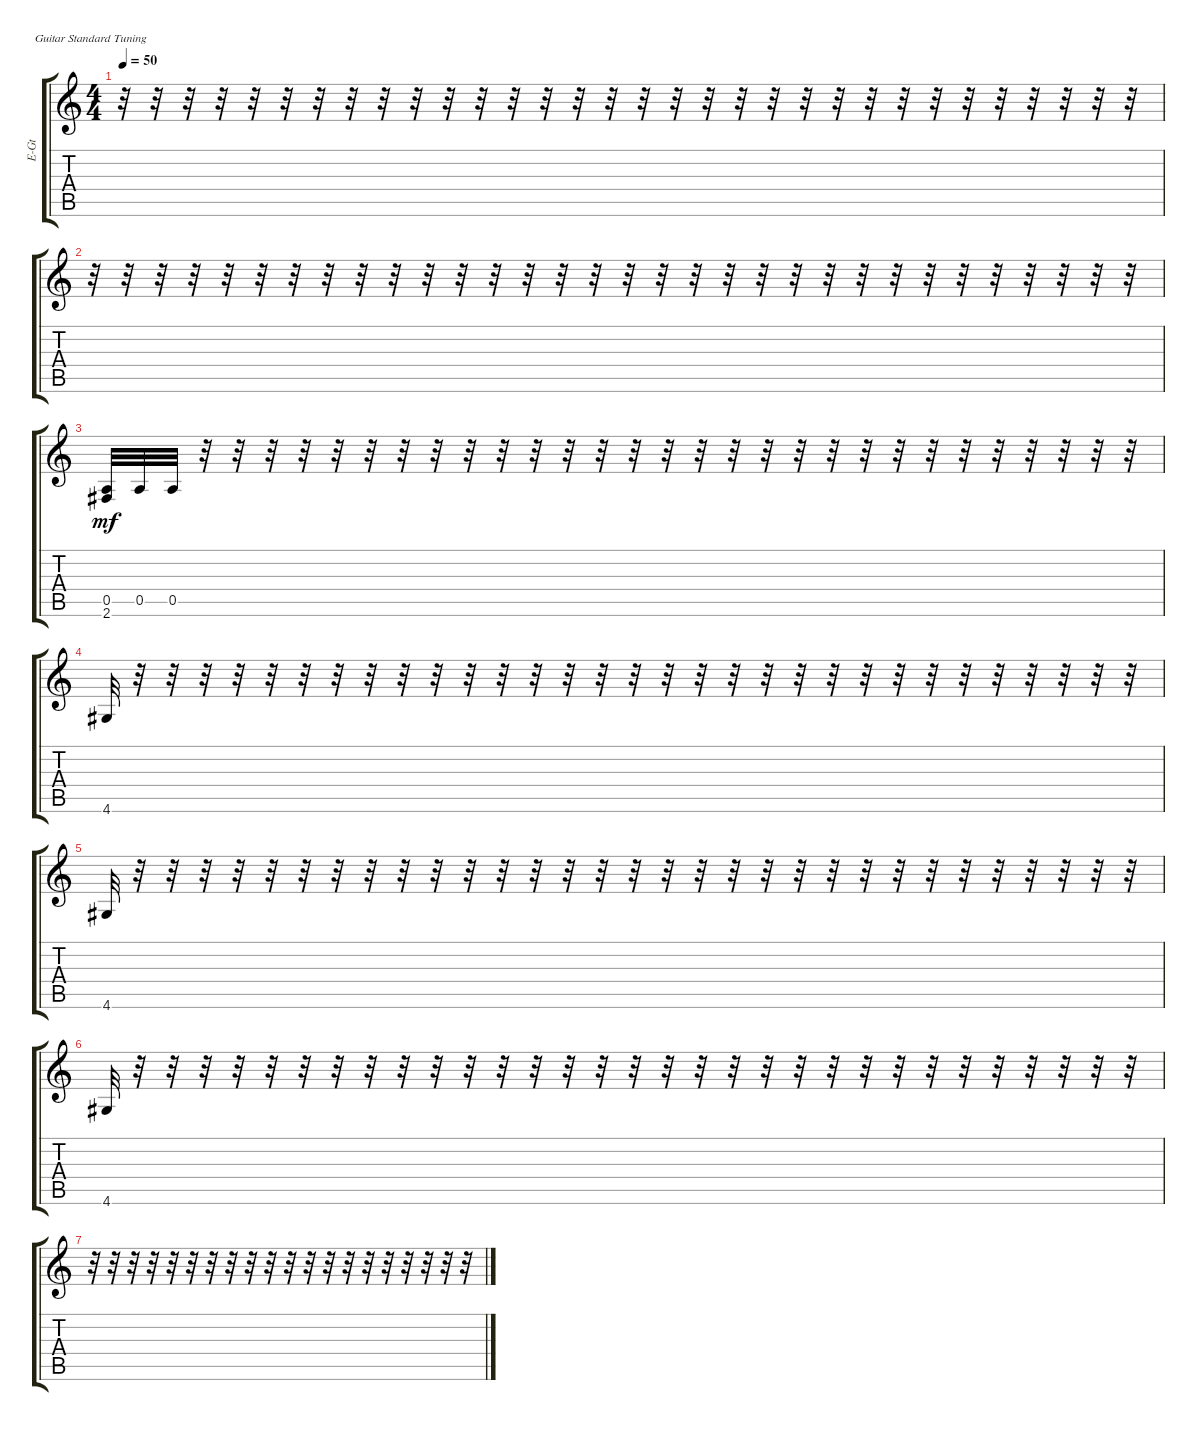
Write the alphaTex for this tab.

\defaultSystemsLayout 4
\bracketExtendMode groupsimilarinstruments
\otherSystemsTrackNameOrientation horizontal
\track ("Electric Guitar" "E-Gt") {instrument overdrivenguitar}
\staff {score tabs}
\tuning (E4 B3 G3 D3 A2 E2)
\ts (4 4)
\tempo 50
\clef g2
\ks c
r.32{dy mf beam Down} r.32{beam Down} r.32{beam Down} r.32{beam Down} r.32{beam Down} r.32{beam Down} r.32{beam Down} r.32{beam Down} r.32{beam Down} r.32{beam Down} r.32{beam Down} r.32{beam Down} r.32{beam Down} r.32{beam Down} r.32{beam Down} r.32{beam Down} r.32{beam Down} r.32{beam Down} r.32{beam Down} r.32{beam Down} r.32{beam Down} r.32{beam Down} r.32{beam Down} r.32{beam Down} r.32{beam Down} r.32{beam Down} r.32{beam Down} r.32{beam Down} r.32{beam Down} r.32{beam Down} r.32{beam Down} r.32{beam Down} |
r.32{beam Down} r.32{beam Down} r.32{beam Down} r.32{beam Down} r.32{beam Down} r.32{beam Down} r.32{beam Down} r.32{beam Down} r.32{beam Down} r.32{beam Down} r.32{beam Down} r.32{beam Down} r.32{beam Down} r.32{beam Down} r.32{beam Down} r.32{beam Down} r.32{beam Down} r.32{beam Down} r.32{beam Down} r.32{beam Down} r.32{beam Down} r.32{beam Down} r.32{beam Down} r.32{beam Down} r.32{beam Down} r.32{beam Down} r.32{beam Down} r.32{beam Down} r.32{beam Down} r.32{beam Down} r.32{beam Down} r.32{beam Down} |
(2.6{acc #} 0.5).32{beam Up} 0.5.32{beam Up} 0.5.32{beam Up} r.32{beam Up} r.32{beam Up} r.32{beam Up} r.32{beam Up} r.32{beam Up} r.32{beam Up} r.32{beam Up} r.32{beam Up} r.32{beam Up} r.32{beam Up} r.32{beam Up} r.32{beam Up} r.32{beam Up} r.32{beam Up} r.32{beam Up} r.32{beam Up} r.32{beam Up} r.32{beam Up} r.32{beam Up} r.32{beam Up} r.32{beam Up} r.32{beam Up} r.32{beam Up} r.32{beam Up} r.32{beam Up} r.32{beam Up} r.32{beam Up} r.32{beam Up} r.32{beam Up} |
4.6{acc #}.32{beam Up} r.32{beam Up} r.32{beam Up} r.32{beam Up} r.32{beam Up} r.32{beam Up} r.32{beam Up} r.32{beam Up} r.32{beam Up} r.32{beam Up} r.32{beam Up} r.32{beam Up} r.32{beam Up} r.32{beam Up} r.32{beam Up} r.32{beam Up} r.32{beam Up} r.32{beam Up} r.32{beam Up} r.32{beam Up} r.32{beam Up} r.32{beam Up} r.32{beam Up} r.32{beam Up} r.32{beam Up} r.32{beam Up} r.32{beam Up} r.32{beam Up} r.32{beam Up} r.32{beam Up} r.32{beam Up} r.32{beam Up} |
4.6{acc #}.32{beam Up} r.32{beam Up} r.32{beam Up} r.32{beam Up} r.32{beam Up} r.32{beam Up} r.32{beam Up} r.32{beam Up} r.32{beam Up} r.32{beam Up} r.32{beam Up} r.32{beam Up} r.32{beam Up} r.32{beam Up} r.32{beam Up} r.32{beam Up} r.32{beam Up} r.32{beam Up} r.32{beam Up} r.32{beam Up} r.32{beam Up} r.32{beam Up} r.32{beam Up} r.32{beam Up} r.32{beam Up} r.32{beam Up} r.32{beam Up} r.32{beam Up} r.32{beam Up} r.32{beam Up} r.32{beam Up} r.32{beam Up} |
4.6{acc #}.32{beam Up} r.32{beam Up} r.32{beam Up} r.32{beam Up} r.32{beam Up} r.32{beam Up} r.32{beam Up} r.32{beam Up} r.32{beam Up} r.32{beam Up} r.32{beam Up} r.32{beam Up} r.32{beam Up} r.32{beam Up} r.32{beam Up} r.32{beam Up} r.32{beam Up} r.32{beam Up} r.32{beam Up} r.32{beam Up} r.32{beam Up} r.32{beam Up} r.32{beam Up} r.32{beam Up} r.32{beam Up} r.32{beam Up} r.32{beam Up} r.32{beam Up} r.32{beam Up} r.32{beam Up} r.32{beam Up} r.32{beam Up} |
r.32{beam Down} r.32{beam Down} r.32{beam Down} r.32{beam Down} r.32{beam Down} r.32{beam Down} r.32{beam Down} r.32{beam Down} r.32{beam Down} r.32{beam Down} r.32{beam Down} r.32{beam Down} r.32{beam Down} r.32{beam Down} r.32{beam Down} r.32{beam Down} r.32{beam Down} r.32{beam Down} r.32{beam Down} r.32{beam Down}
